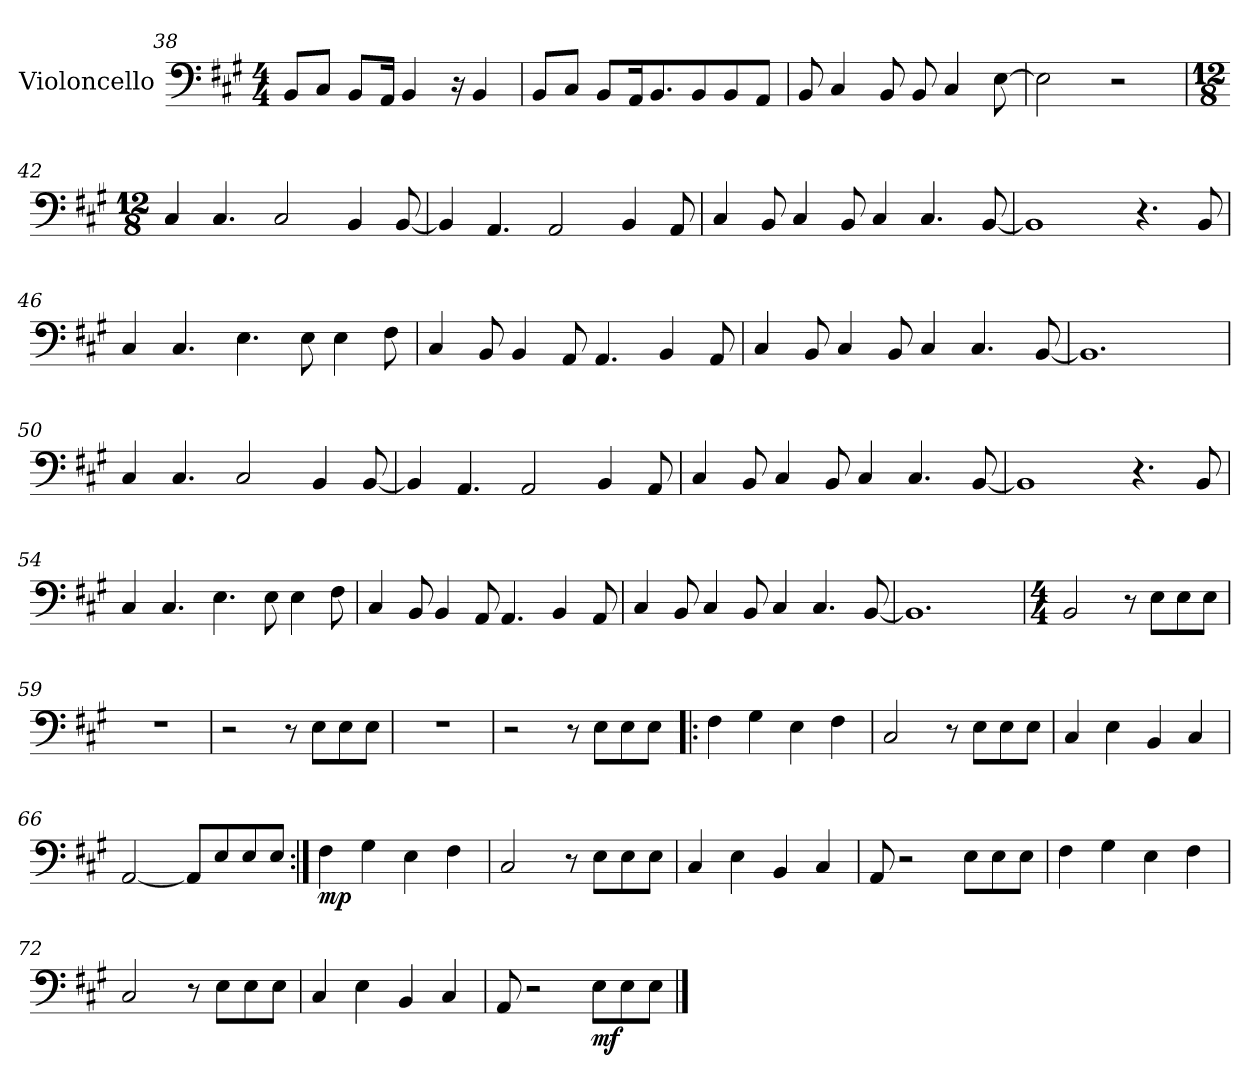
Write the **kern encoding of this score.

**kern	**dynam
*part1	*part1
*staff1	*staff1
*I"Violoncello	*
*I'Vc.	*
*clefF4	*
*k[f#c#g#]	*
*M4/4	*
=38	=38
8BB/L	.
8C#/J	.
8BB/L	.
16AA/Jk	.
4BB/	.
16r	.
4BB/	.
=39	=39
8BB/L	.
8C#/J	.
8BB/L	.
16AA/K	.
8.BB/	.
8BB/	.
8BB/	.
8AA/J	.
=40	=40
8BB/	.
4C#/	.
8BB/	.
8BB/	.
4C#/	.
[8E\	.
=41	=41
2E\]	.
*MM171	*
2r	.
!!LO:LB:g=z
=42	=42
*M12/8	*
4C#/	.
4.C#/	.
2C#/	.
4BB/	.
[8BB/	.
=43	=43
4BB/]	.
4.AA/	.
2AA/	.
4BB/	.
8AA/	.
=44	=44
4C#/	.
8BB/	.
4C#/	.
8BB/	.
4C#/	.
4.C#/	.
[8BB/	.
=45	=45
1BB]	.
4.r	.
8BB/	.
=46	=46
4C#/	.
4.C#/	.
4.E\	.
8E\	.
4E\	.
8F#\	.
!!LO:LB:g=z
=47	=47
4C#/	.
8BB/	.
4BB/	.
8AA/	.
4.AA/	.
4BB/	.
8AA/	.
=48	=48
4C#/	.
8BB/	.
4C#/	.
8BB/	.
4C#/	.
4.C#/	.
[8BB/	.
=49	=49
1.BB]	.
=50	=50
4C#/	.
4.C#/	.
2C#/	.
4BB/	.
[8BB/	.
=51	=51
4BB/]	.
4.AA/	.
2AA/	.
4BB/	.
8AA/	.
=52	=52
4C#/	.
8BB/	.
4C#/	.
8BB/	.
4C#/	.
4.C#/	.
[8BB/	.
!!LO:LB:g=z
=53	=53
1BB]	.
4.r	.
8BB/	.
=54	=54
4C#/	.
4.C#/	.
4.E\	.
8E\	.
4E\	.
8F#\	.
=55	=55
4C#/	.
8BB/	.
4BB/	.
8AA/	.
4.AA/	.
4BB/	.
8AA/	.
=56	=56
4C#/	.
8BB/	.
4C#/	.
8BB/	.
4C#/	.
4.C#/	.
[8BB/	.
=57	=57
1.BB]	.
=58	=58
*M4/4	*
*MM80	*
2BB/	.
8r	.
8E\L	.
*MM120	*
8E\	.
8E\J	.
=59	=59
1r	.
!!LO:LB:g=z
=60	=60
2r	.
8r	.
8E\L	.
8E\	.
8E\J	.
=61	=61
1r	.
=62	=62
2r	.
8r	.
8E\L	.
8E\	.
8E\J	.
=63!|:	=63!|:
4F#\	.
4G#\	.
4E\	.
4F#\	.
=64	=64
2C#/	.
8r	.
8E\L	.
8E\	.
8E\J	.
=65	=65
4C#/	.
4E\	.
4BB/	.
4C#/	.
=66	=66
[2AA/	.
8AA/L]	.
8E/	.
8E/	.
8E/J	.
=67:|!	=67:|!
!	!LO:DY:b
4F#\	mp
4G#\	.
4E\	.
4F#\	.
=68	=68
2C#/	.
8r	.
8E\L	.
8E\	.
8E\J	.
!!LO:PB:g=z
=69	=69
4C#/	.
4E\	.
4BB/	.
4C#/	.
=70	=70
8AA/	.
2r	.
8E\L	.
8E\	.
8E\J	.
=71	=71
4F#\	.
4G#\	.
4E\	.
4F#\	.
=72	=72
2C#/	.
8r	.
8E\L	.
8E\	.
8E\J	.
=73	=73
4C#/	.
4E\	.
4BB/	.
4C#/	.
=74	=74
8AA/	.
2r	.
!	!LO:DY:b
8E\L	mf
8E\	.
8E\J	.
==	==
*-	*-
